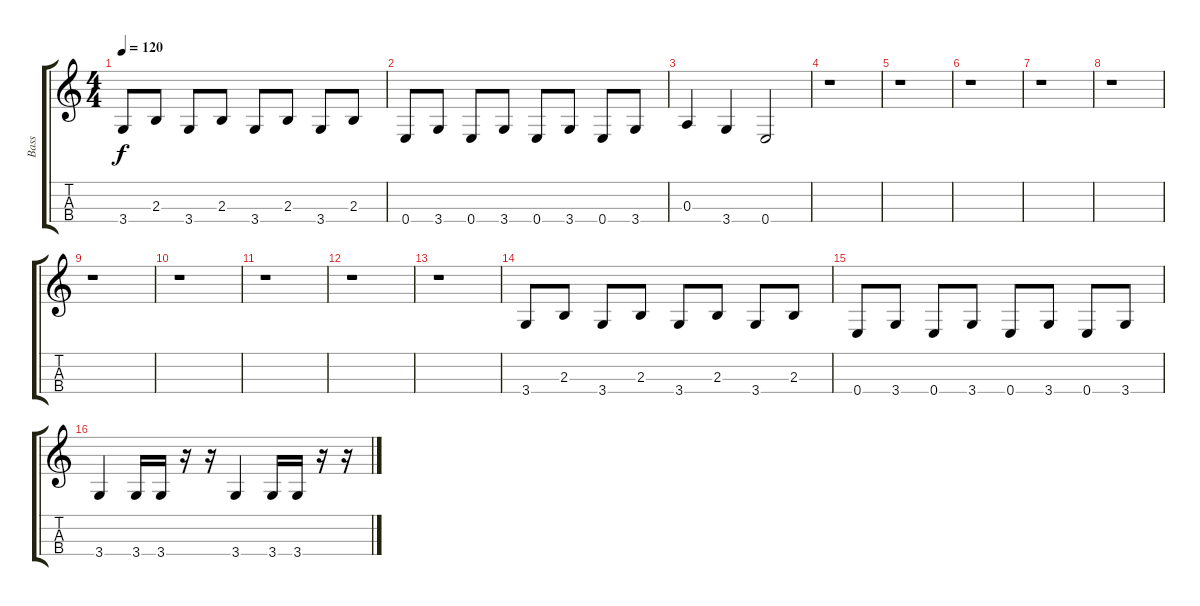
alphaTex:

\track ("Bass" "Bass") {instrument electricbasspick}
\staff {score tabs}
\tuning (G3 D3 A2 E2) {hide}
\ts (4 4)
\tempo 120
\clef g2
\ks c
3.4.8{dy f} 2.3.8 3.4.8 2.3.8 3.4.8 2.3.8 3.4.8 2.3.8 |
0.4.8 3.4.8 0.4.8 3.4.8 0.4.8 3.4.8 0.4.8 3.4.8 |
0.3.4 3.4.4 0.4.2 |
r.1 |
r.1 |
r.1 |
r.1 |
r.1 |
r.1 |
r.1 |
r.1 |
r.1 |
r.1 |
3.4.8 2.3.8 3.4.8 2.3.8 3.4.8 2.3.8 3.4.8 2.3.8 |
0.4.8 3.4.8 0.4.8 3.4.8 0.4.8 3.4.8 0.4.8 3.4.8 |
3.4.4 3.4.16 3.4.16 r.16 r.16 3.4.4 3.4.16 3.4.16 r.16 r.16
